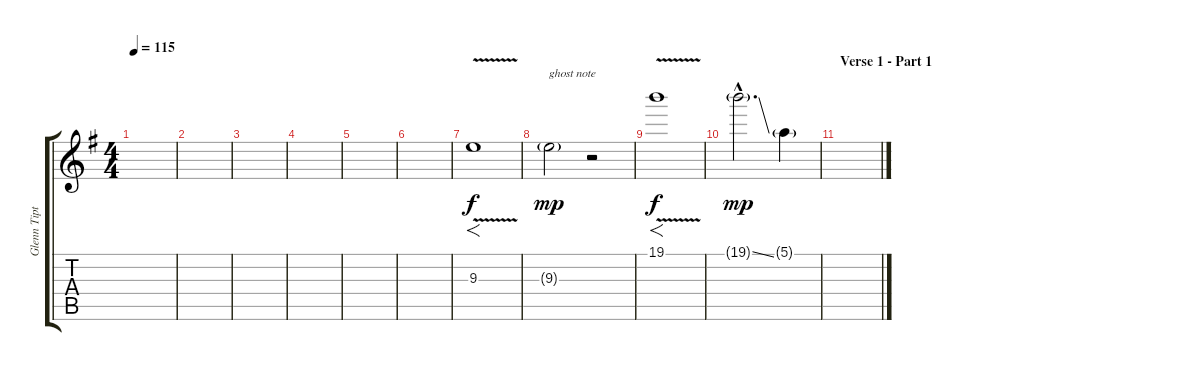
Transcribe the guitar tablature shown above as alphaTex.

\track ("Glenn Tipton ?" "Glenn Tipt") {instrument overdrivenguitar}
\staff {score tabs}
\tuning (E4 B3 G3 D3 A2 E2) {hide}
\ts (4 4)
\tempo 115
\clef g2
\ks eminor
|
|
|
|
|
|
9.3{v}.1{f} |
9.3{g}.2{txt "ghost note" dy mp} r.2 |
19.1{v}.1{f dy f} |
19.1{ss g hac}.2{d dy mp} 5.1{g}.4{volume 0} |
\section ("" "Verse 1 - Part 1")
